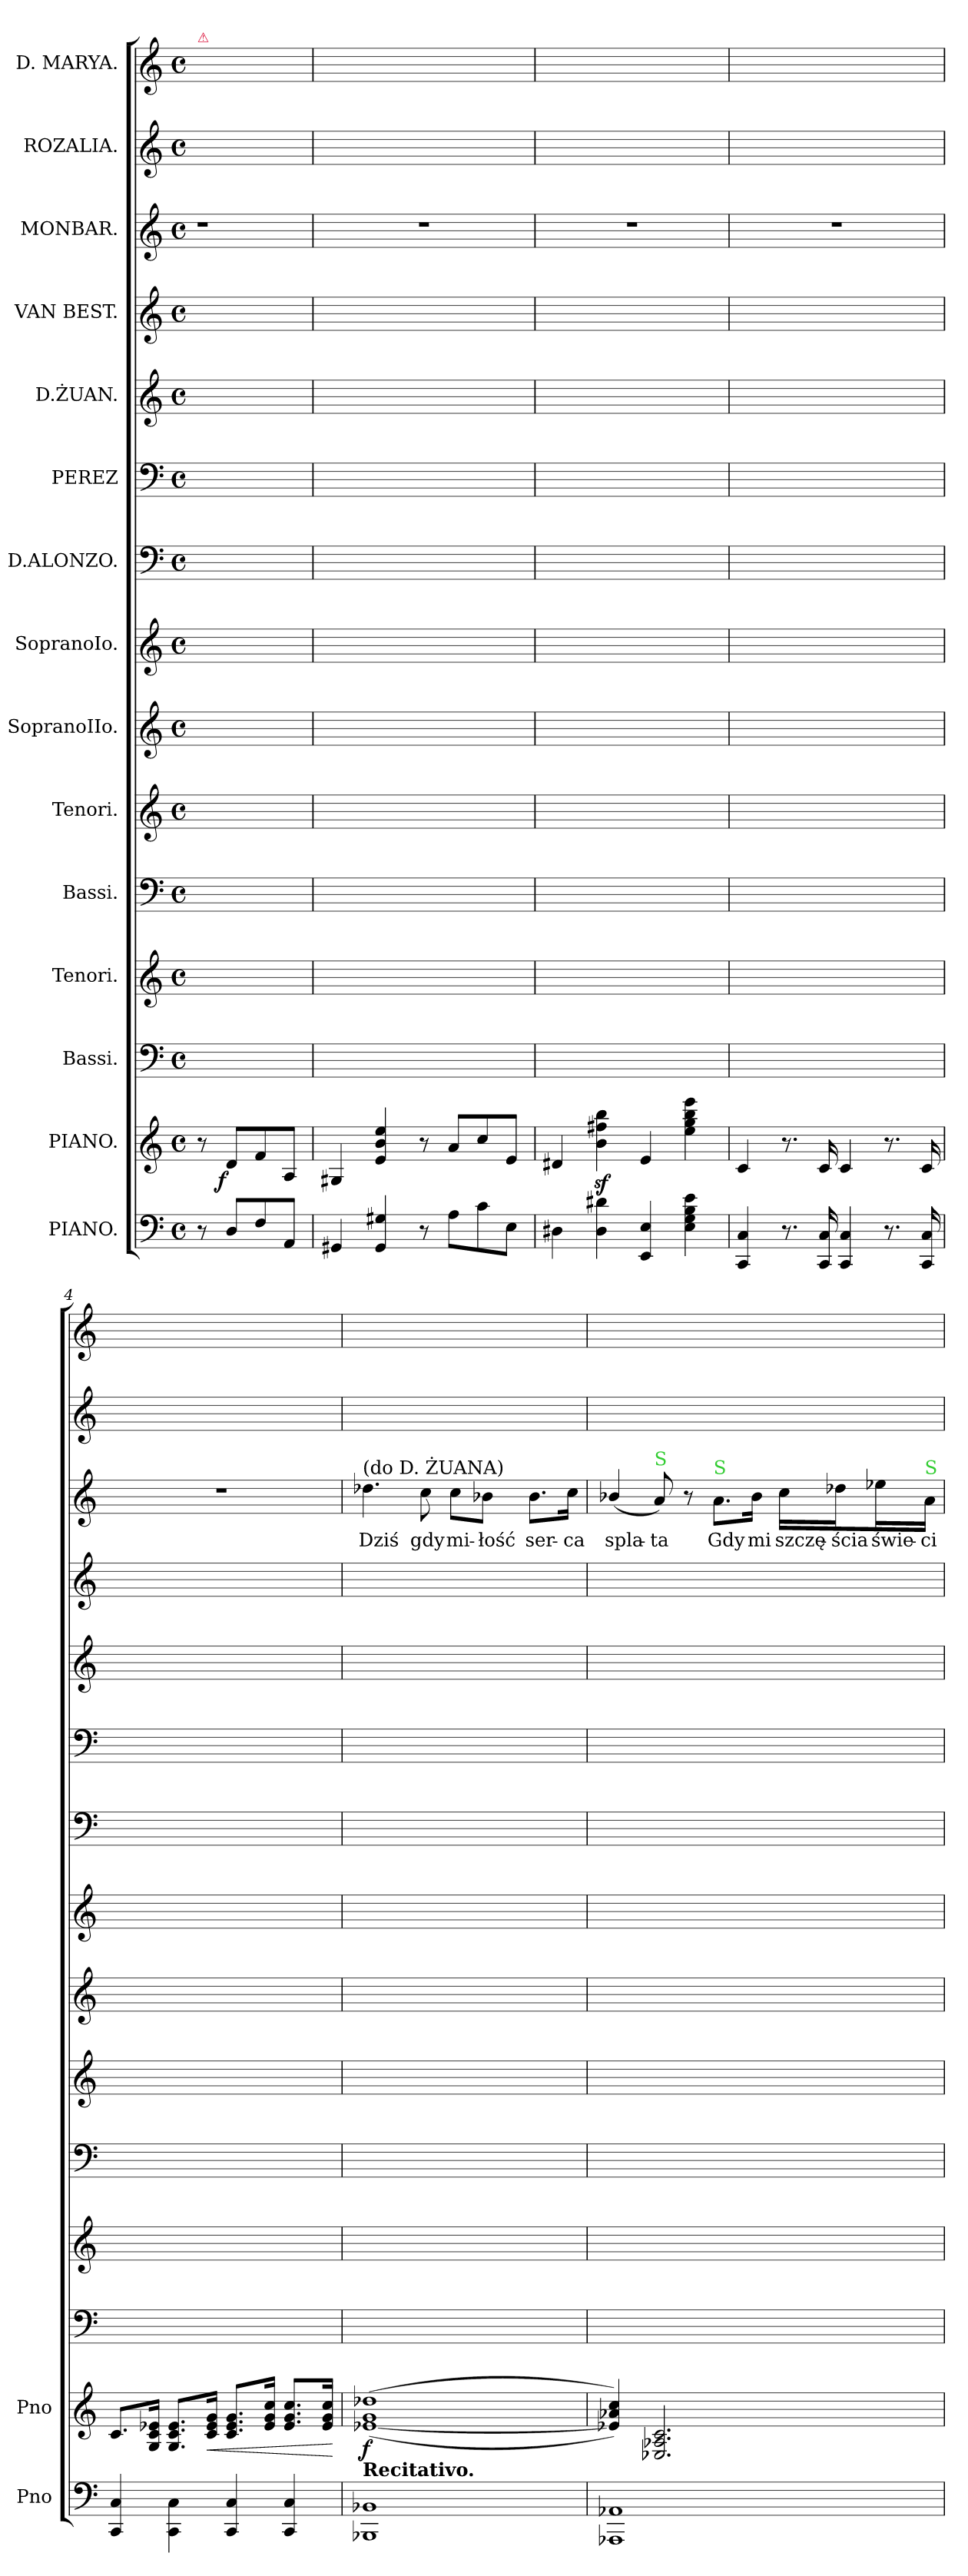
**kern	**kern	**dynam	**kern	**kern	**kern	**kern	**kern	**kern	**kern	**kern	**kern	**kern	**kern	**text	**kern	**kern
*part15	*part14	*part14	*part13	*part12	*part11	*part10	*part9	*part8	*part7	*part6	*part5	*part4	*part3	*part3	*part2	*part1
*staff15	*staff14	*staff14	*staff13	*staff12	*staff11	*staff10	*staff9	*staff8	*staff7	*staff6	*staff5	*staff4	*staff3	*staff3	*staff2	*staff1
*I"PIANO.	*I"PIANO.	*	*I"Bassi.	*I"Tenori.	*I"Bassi.	*I"Tenori.	*I"SopranoIIo.	*I"SopranoIo.	*I"D.ALONZO.	*I"PEREZ	*I"D.ŻUAN.	*I"VAN BEST.	*I"MONBAR.	*	*I"ROZALIA.	*I"D. MARYA.
*I'Pno	*I'Pno	*	*	*	*	*	*	*	*	*	*	*	*	*	*	*
*clefF4	*clefG2	*	*clefF4	*clefG2	*clefF4	*clefG2	*clefG2	*clefG2	*clefF4	*clefF4	*clefG2	*clefG2	*clefG2	*	*clefG2	*clefG2
*	*	*	*	*ITrd8c12	*	*ITrd8c12	*	*	*	*	*ITrd8c12	*ITrd8c12	*ITrd8c12	*	*	*
*k[]	*k[]	*	*k[]	*k[]	*k[]	*k[]	*k[]	*k[]	*k[]	*k[]	*k[]	*k[]	*k[]	*	*k[]	*k[]
*M4/4	*M4/4	*	*M4/4	*M4/4	*M4/4	*M4/4	*M4/4	*M4/4	*M4/4	*M4/4	*M4/4	*M4/4	*M4/4	*	*M4/4	*M4/4
*met(c)	*met(c)	*	*met(c)	*met(c)	*met(c)	*met(c)	*met(c)	*met(c)	*met(c)	*met(c)	*met(c)	*met(c)	*met(c)	*	*met(c)	*met(c)
=	=	=	=	=	=	=	=	=	=	=	=	=	=	=	=	=
!	!	!	!	!	!	!	!	!	!	!	!	!	!	!	!	!LO:TX:a:color=crimson:t=⚠
!	!	!	!	!	!	!	!	!	!	!	!	!	!LO:N:vis=1	!	!	!
8r	8r	.	2ryy	2ryy	2ryy	2ryy	2ryy	2ryy	2ryy	2ryy	2ryy	2ryy	2r	.	2ryy	2ryy
!	!	!LO:DY:b:rj	!	!	!	!	!	!	!	!	!	!	!	!	!	!
8D/L	8d/L	f	.	.	.	.	.	.	.	.	.	.	.	.	.	.
8F/	8f/	.	.	.	.	.	.	.	.	.	.	.	.	.	.	.
8AA/J	8A/J	.	.	.	.	.	.	.	.	.	.	.	.	.	.	.
=1	=1	=1	=1	=1	=1	=1	=1	=1	=1	=1	=1	=1	=1	=1	=1	=1
4GG#X/	4G#X/	.	1ryy	1ryy	1ryy	1ryy	1ryy	1ryy	1ryy	1ryy	1ryy	1ryy	1r	.	1ryy	1ryy
4GG#/ 4G#X/	4e/ 4b/ 4ee/	.	.	.	.	.	.	.	.	.	.	.	.	.	.	.
8r	8r	.	.	.	.	.	.	.	.	.	.	.	.	.	.	.
8A\L	8a/L	.	.	.	.	.	.	.	.	.	.	.	.	.	.	.
8c\	8cc/	.	.	.	.	.	.	.	.	.	.	.	.	.	.	.
8E\J	8e/J	.	.	.	.	.	.	.	.	.	.	.	.	.	.	.
=2	=2	=2	=2	=2	=2	=2	=2	=2	=2	=2	=2	=2	=2	=2	=2	=2
4D#X\	4d#X/	.	1ryy	1ryy	1ryy	1ryy	1ryy	1ryy	1ryy	1ryy	1ryy	1ryy	1r	.	1ryy	1ryy
4D#\ 4d#X\	4bz\ 4ff#Xz\ 4bbz\	.	.	.	.	.	.	.	.	.	.	.	.	.	.	.
4EE/ 4E/	4e/	.	.	.	.	.	.	.	.	.	.	.	.	.	.	.
4E\ 4G\ 4B\ 4e\	4ee\ 4gg\ 4bb\ 4eee\	.	.	.	.	.	.	.	.	.	.	.	.	.	.	.
=3	=3	=3	=3	=3	=3	=3	=3	=3	=3	=3	=3	=3	=3	=3	=3	=3
4CC/ 4C/	4c/	.	1ryy	1ryy	1ryy	1ryy	1ryy	1ryy	1ryy	1ryy	1ryy	1ryy	1r	.	1ryy	1ryy
8.r	8.r	.	.	.	.	.	.	.	.	.	.	.	.	.	.	.
16CC/ 16C/	16c/	.	.	.	.	.	.	.	.	.	.	.	.	.	.	.
4CC/ 4C/	4c/	.	.	.	.	.	.	.	.	.	.	.	.	.	.	.
8.r	8.r	.	.	.	.	.	.	.	.	.	.	.	.	.	.	.
16CC/ 16C/	16c/	.	.	.	.	.	.	.	.	.	.	.	.	.	.	.
=4	=4	=4	=4	=4	=4	=4	=4	=4	=4	=4	=4	=4	=4	=4	=4	=4
4CC/ 4C/	8.c/L	.	1ryy	1ryy	1ryy	1ryy	1ryy	1ryy	1ryy	1ryy	1ryy	1ryy	1r	.	1ryy	1ryy
.	16G/ 16c/ 16e-X/Jk	.	.	.	.	.	.	.	.	.	.	.	.	.	.	.
4CC\ 4C\	8.G/ 8.c/ 8.e-/L	.	.	.	.	.	.	.	.	.	.	.	.	.	.	.
!	!	!LO:HP:b	!	!	!	!	!	!	!	!	!	!	!	!	!	!
.	16c/ 16e-/ 16g/Jk	<	.	.	.	.	.	.	.	.	.	.	.	.	.	.
4CC/ 4C/	8.c/ 8.e-/ 8.g/L	.	.	.	.	.	.	.	.	.	.	.	.	.	.	.
.	16e-/ 16g/ 16cc/Jk	.	.	.	.	.	.	.	.	.	.	.	.	.	.	.
4CC/ 4C/	8.e-/ 8.g/ 8.cc/L	.	.	.	.	.	.	.	.	.	.	.	.	.	.	.
.	16e-/ 16g/ 16cc/Jk	.	.	.	.	.	.	.	.	.	.	.	.	.	.	.
.	.	[	.	.	.	.	.	.	.	.	.	.	.	.	.	.
=5	=5	=5	=5	=5	=5	=5	=5	=5	=5	=5	=5	=5	=5	=5	=5	=5
!	!	!	!	!	!	!	!	!	!	!	!	!	!LO:TX:a:t=(do D. ŻUANA)	!	!	!
!	!LO:TX:b:B:t=Recitativo.	!	!	!	!	!	!	!	!	!	!	!	!	!	!	!
1BBB-X 1BB-X	(>(>[1e-X 1g 1dd-X	f	1ryy	1ryy	1ryy	1ryy	1ryy	1ryy	1ryy	1ryy	1ryy	1ryy	4.d-X\	Dziś	1ryy	1ryy
.	.	.	.	.	.	.	.	.	.	.	.	.	8c\	gdy	.	.
.	.	.	.	.	.	.	.	.	.	.	.	.	8c\L	mi-	.	.
.	.	.	.	.	.	.	.	.	.	.	.	.	8B-X\J	-łość	.	.
.	.	.	.	.	.	.	.	.	.	.	.	.	8.B-\L	ser-	.	.
.	.	.	.	.	.	.	.	.	.	.	.	.	16c\Jk	-ca	.	.
=6	=6	=6	=6	=6	=6	=6	=6	=6	=6	=6	=6	=6	=6	=6	=6	=6
1AAA-X 1AA-X	4e-X]/ 4a-X/ 4cc/))	.	1ryy	1ryy	1ryy	1ryy	1ryy	1ryy	1ryy	1ryy	1ryy	1ryy	(4B-X/	spla-	1ryy	1ryy
!	!	!	!	!	!	!	!	!	!	!	!	!	!LO:TX:a:color=limegreen:t=S	!	!	!
.	2.E-X/ 2.A-X/ 2.c/	.	.	.	.	.	.	.	.	.	.	.	8A/)	-ta	.	.
.	.	.	.	.	.	.	.	.	.	.	.	.	8r	.	.	.
!	!	!	!	!	!	!	!	!	!	!	!	!	!LO:TX:a:color=limegreen:t=S	!	!	!
.	.	.	.	.	.	.	.	.	.	.	.	.	8.A\L	Gdy	.	.
.	.	.	.	.	.	.	.	.	.	.	.	.	16B-\Jk	mi	.	.
.	.	.	.	.	.	.	.	.	.	.	.	.	16c\LL	szczę-	.	.
.	.	.	.	.	.	.	.	.	.	.	.	.	16d-X\J	-ścia	.	.
.	.	.	.	.	.	.	.	.	.	.	.	.	16e-X\L	świe-	.	.
!	!	!	!	!	!	!	!	!	!	!	!	!	!LO:TX:a:color=limegreen:t=S	!	!	!
.	.	.	.	.	.	.	.	.	.	.	.	.	16A\JJ	-ci	.	.
=	=	=	=	=	=	=	=	=	=	=	=	=	=	=	=	=
*-	*-	*-	*-	*-	*-	*-	*-	*-	*-	*-	*-	*-	*-	*-	*-	*-
